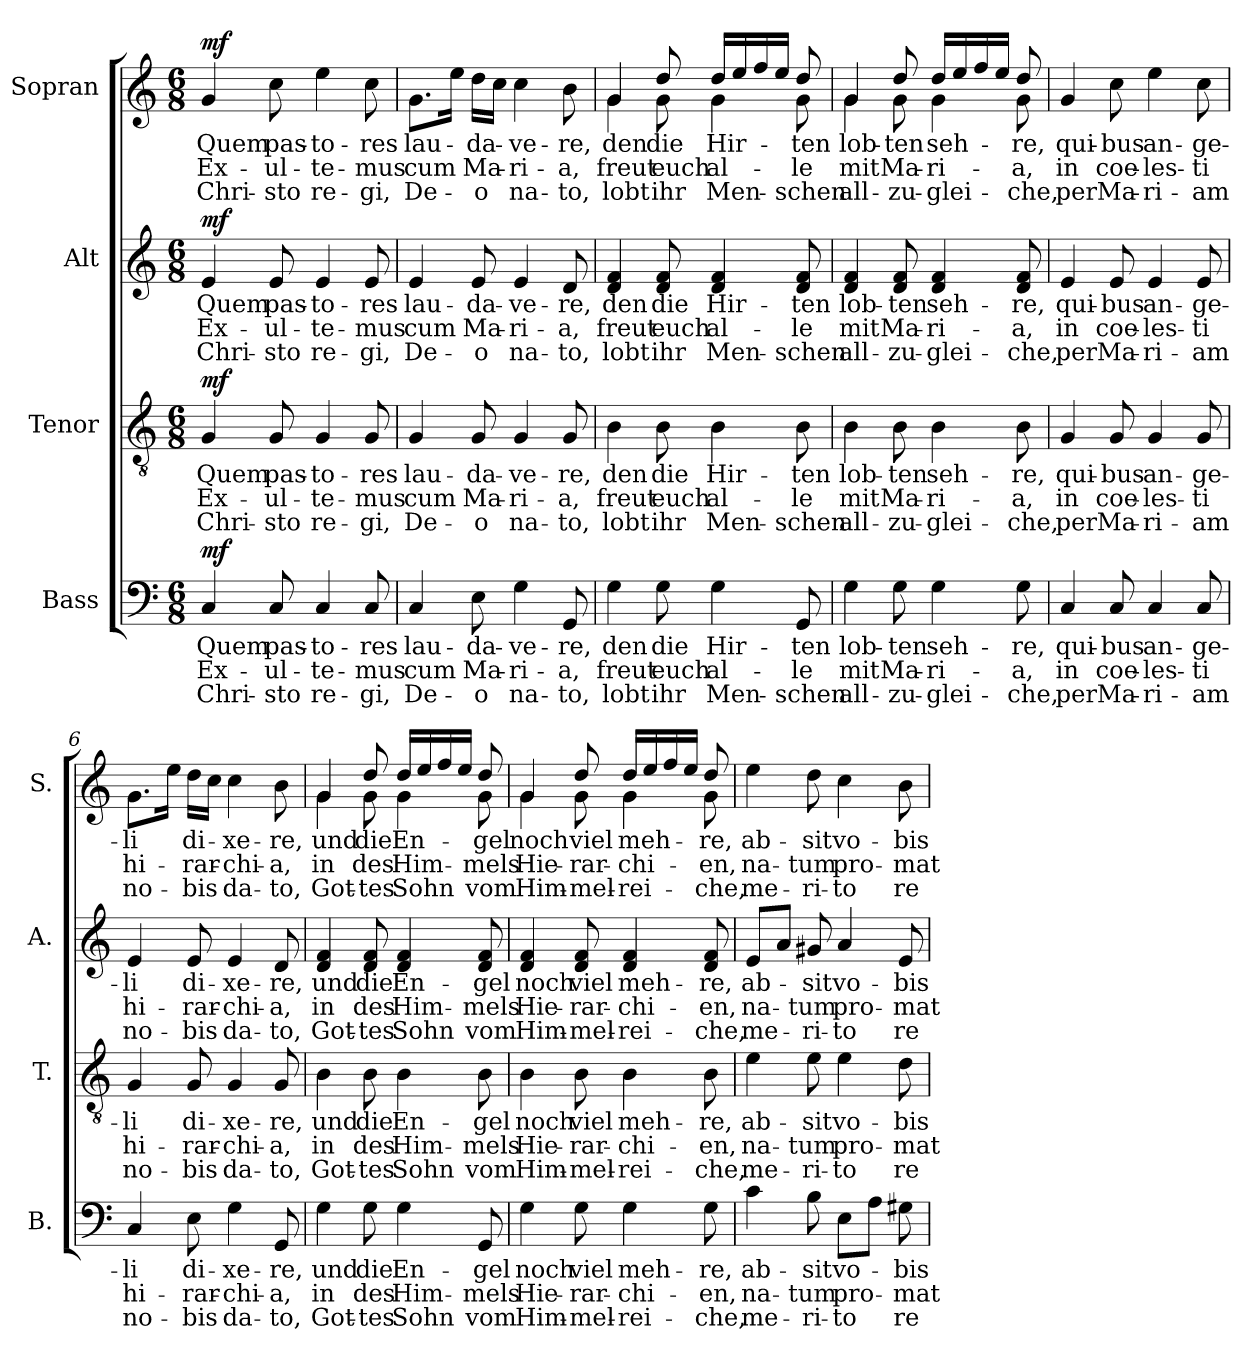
**kern	**text	**text	**text	**dynam	**kern	**text	**text	**text	**dynam	**kern	**text	**text	**text	**dynam	**kern	**text	**text	**text	**dynam
*part4	*part4	*part4	*part4	*part4	*part3	*part3	*part3	*part3	*part3	*part2	*part2	*part2	*part2	*part2	*part1	*part1	*part1	*part1	*part1
*staff4	*staff4	*staff4	*staff4	*staff4	*staff3	*staff3	*staff3	*staff3	*staff3	*staff2	*staff2	*staff2	*staff2	*staff2	*staff1	*staff1	*staff1	*staff1	*staff1
*I"Bass	*	*	*	*	*I"Tenor	*	*	*	*	*I"Alt	*	*	*	*	*I"Sopran	*	*	*	*
*I'B.	*	*	*	*	*I'T.	*	*	*	*	*I'A.	*	*	*	*	*I'S.	*	*	*	*
*clefF4	*	*	*	*	*clefGv2	*	*	*	*	*clefG2	*	*	*	*	*clefG2	*	*	*	*
*k[]	*	*	*	*	*k[]	*	*	*	*	*k[]	*	*	*	*	*k[]	*	*	*	*
*C:	*	*	*	*	*C:	*	*	*	*	*C:	*	*	*	*	*C:	*	*	*	*
*M6/8	*	*	*	*	*M6/8	*	*	*	*	*M6/8	*	*	*	*	*M6/8	*	*	*	*
=1	=1	=1	=1	=1	=1	=1	=1	=1	=1	=1	=1	=1	=1	=1	=1	=1	=1	=1	=1
!	!LO:LY:b	!LO:LY:b	!LO:LY:b	!LO:DY:a	!	!LO:LY:b	!LO:LY:b	!LO:LY:b	!LO:DY:a	!	!LO:LY:b	!LO:LY:b	!LO:LY:b	!LO:DY:a	!	!LO:LY:b	!LO:LY:b	!LO:LY:b	!LO:DY:a
4C/	Quem	Ex-	Chri-	mf	4G/	Quem	Ex-	Chri-	mf	4e/	Quem	Ex-	Chri-	mf	4g/	Quem	Ex-	Chri-	mf
!	!LO:LY:b	!LO:LY:b	!LO:LY:b	!	!	!LO:LY:b	!LO:LY:b	!LO:LY:b	!	!	!LO:LY:b	!LO:LY:b	!LO:LY:b	!	!	!LO:LY:b	!LO:LY:b	!LO:LY:b	!
8C/	pas-	-ul-	-sto	.	8G/	pas-	-ul-	-sto	.	8e/	pas-	-ul-	-sto	.	8cc\	pas-	-ul-	-sto	.
!	!LO:LY:b	!LO:LY:b	!LO:LY:b	!	!	!LO:LY:b	!LO:LY:b	!LO:LY:b	!	!	!LO:LY:b	!LO:LY:b	!LO:LY:b	!	!	!LO:LY:b	!LO:LY:b	!LO:LY:b	!
4C/	-to-	-te-	re-	.	4G/	-to-	-te-	re-	.	4e/	-to-	-te-	re-	.	4ee\	-to-	-te-	re-	.
!	!LO:LY:b	!LO:LY:b	!LO:LY:b	!	!	!LO:LY:b	!LO:LY:b	!LO:LY:b	!	!	!LO:LY:b	!LO:LY:b	!LO:LY:b	!	!	!LO:LY:b	!LO:LY:b	!LO:LY:b	!
8C/	-res	-mus	-gi,	.	8G/	-res	-mus	-gi,	.	8e/	-res	-mus	-gi,	.	8cc\	-res	-mus	-gi,	.
=2	=2	=2	=2	=2	=2	=2	=2	=2	=2	=2	=2	=2	=2	=2	=2	=2	=2	=2	=2
!	!LO:LY:b	!LO:LY:b	!LO:LY:b	!	!	!LO:LY:b	!LO:LY:b	!LO:LY:b	!	!	!LO:LY:b	!LO:LY:b	!LO:LY:b	!	!	!LO:LY:b	!LO:LY:b	!LO:LY:b	!
4C/	lau-	cum	De-	.	4G/	lau-	cum	De-	.	4e/	lau-	cum	De-	.	8.g\L	lau-	cum	De-	.
.	.	.	.	.	.	.	.	.	.	.	.	.	.	.	16ee\Jk	.	.	.	.
!	!LO:LY:b	!LO:LY:b	!LO:LY:b	!	!	!LO:LY:b	!LO:LY:b	!LO:LY:b	!	!	!LO:LY:b	!LO:LY:b	!LO:LY:b	!	!	!LO:LY:b	!LO:LY:b	!LO:LY:b	!
8E\	-da-	Ma-	-o	.	8G/	-da-	Ma-	-o	.	8e/	-da-	Ma-	-o	.	16dd\LL	-da-	Ma-	-o	.
.	.	.	.	.	.	.	.	.	.	.	.	.	.	.	16cc\JJ	.	.	.	.
!	!LO:LY:b	!LO:LY:b	!LO:LY:b	!	!	!LO:LY:b	!LO:LY:b	!LO:LY:b	!	!	!LO:LY:b	!LO:LY:b	!LO:LY:b	!	!	!LO:LY:b	!LO:LY:b	!LO:LY:b	!
4G\	-ve-	-ri-	na-	.	4G/	-ve-	-ri-	na-	.	4e/	-ve-	-ri-	na-	.	4cc\	-ve-	-ri-	na-	.
!	!LO:LY:b	!LO:LY:b	!LO:LY:b	!	!	!LO:LY:b	!LO:LY:b	!LO:LY:b	!	!	!LO:LY:b	!LO:LY:b	!LO:LY:b	!	!	!LO:LY:b	!LO:LY:b	!LO:LY:b	!
8GG/	-re,	-a,	-to,	.	8G/	-re,	-a,	-to,	.	8d/	-re,	-a,	-to,	.	8b\	-re,	-a,	-to,	.
=3	=3	=3	=3	=3	=3	=3	=3	=3	=3	=3	=3	=3	=3	=3	=3	=3	=3	=3	=3
!	!LO:LY:b	!LO:LY:b	!LO:LY:b	!	!	!LO:LY:b	!LO:LY:b	!LO:LY:b	!	!	!LO:LY:b	!LO:LY:b	!LO:LY:b	!	!	!LO:LY:b	!LO:LY:b	!LO:LY:b	!
*	*	*	*	*	*	*	*	*	*	*	*	*	*	*	*^	*	*	*	*
4G\	den	freut	lobt	.	4B\	den	freut	lobt	.	4d/ 4f/	den	freut	lobt	.	4g/	4g\	den	freut	lobt	.
!	!LO:LY:b	!LO:LY:b	!LO:LY:b	!	!	!LO:LY:b	!LO:LY:b	!LO:LY:b	!	!	!LO:LY:b	!LO:LY:b	!LO:LY:b	!	!	!	!LO:LY:b	!LO:LY:b	!LO:LY:b	!
8G\	die	euch	ihr	.	8B\	die	euch	ihr	.	8d/ 8f/	die	euch	ihr	.	8dd/	8g\	die	euch	ihr	.
!	!LO:LY:b	!LO:LY:b	!LO:LY:b	!	!	!LO:LY:b	!LO:LY:b	!LO:LY:b	!	!	!LO:LY:b	!LO:LY:b	!LO:LY:b	!	!	!	!LO:LY:b	!LO:LY:b	!LO:LY:b	!
4G\	Hir-	al-	Men-	.	4B\	Hir-	al-	Men-	.	4d/ 4f/	Hir-	al-	Men-	.	16dd/LL	4g\	Hir-	al-	Men-	.
.	.	.	.	.	.	.	.	.	.	.	.	.	.	.	16ee/	.	.	.	.	.
.	.	.	.	.	.	.	.	.	.	.	.	.	.	.	16ff/	.	.	.	.	.
.	.	.	.	.	.	.	.	.	.	.	.	.	.	.	16ee/JJ	.	.	.	.	.
!	!LO:LY:b	!LO:LY:b	!LO:LY:b	!	!	!LO:LY:b	!LO:LY:b	!LO:LY:b	!	!	!LO:LY:b	!LO:LY:b	!LO:LY:b	!	!	!	!LO:LY:b	!LO:LY:b	!LO:LY:b	!
8GG/	-ten	-le	-schen	.	8B\	-ten	-le	-schen	.	8d/ 8f/	-ten	-le	-schen	.	8dd/	8g\	-ten	-le	-schen	.
=4	=4	=4	=4	=4	=4	=4	=4	=4	=4	=4	=4	=4	=4	=4	=4	=4	=4	=4	=4	=4
!	!LO:LY:b	!LO:LY:b	!LO:LY:b	!	!	!LO:LY:b	!LO:LY:b	!LO:LY:b	!	!	!LO:LY:b	!LO:LY:b	!LO:LY:b	!	!	!	!LO:LY:b	!LO:LY:b	!LO:LY:b	!
4G\	lob-	mit	all-	.	4B\	lob-	mit	all-	.	4d/ 4f/	lob-	mit	all-	.	4g/	4g\	lob-	mit	all-	.
!	!LO:LY:b	!LO:LY:b	!LO:LY:b	!	!	!LO:LY:b	!LO:LY:b	!LO:LY:b	!	!	!LO:LY:b	!LO:LY:b	!LO:LY:b	!	!	!	!LO:LY:b	!LO:LY:b	!LO:LY:b	!
8G\	-ten	Ma-	-zu-	.	8B\	-ten	Ma-	-zu-	.	8d/ 8f/	-ten	Ma-	-zu-	.	8dd/	8g\	-ten	Ma-	-zu-	.
!	!LO:LY:b	!LO:LY:b	!LO:LY:b	!	!	!LO:LY:b	!LO:LY:b	!LO:LY:b	!	!	!LO:LY:b	!LO:LY:b	!LO:LY:b	!	!	!	!LO:LY:b	!LO:LY:b	!LO:LY:b	!
4G\	seh-	-ri-	-glei-	.	4B\	seh-	-ri-	-glei-	.	4d/ 4f/	seh-	-ri-	-glei-	.	16dd/LL	4g\	seh-	-ri-	-glei-	.
.	.	.	.	.	.	.	.	.	.	.	.	.	.	.	16ee/	.	.	.	.	.
.	.	.	.	.	.	.	.	.	.	.	.	.	.	.	16ff/	.	.	.	.	.
.	.	.	.	.	.	.	.	.	.	.	.	.	.	.	16ee/JJ	.	.	.	.	.
!	!LO:LY:b	!LO:LY:b	!LO:LY:b	!	!	!LO:LY:b	!LO:LY:b	!LO:LY:b	!	!	!LO:LY:b	!LO:LY:b	!LO:LY:b	!	!	!	!LO:LY:b	!LO:LY:b	!LO:LY:b	!
8G\	-re,	-a,	-che,	.	8B\	-re,	-a,	-che,	.	8d/ 8f/	-re,	-a,	-che,	.	8dd/	8g\	-re,	-a,	-che,	.
!!LO:LB:g=z
=5	=5	=5	=5	=5	=5	=5	=5	=5	=5	=5	=5	=5	=5	=5	=5	=5	=5	=5	=5	=5
!	!LO:LY:b	!LO:LY:b	!LO:LY:b	!	!	!LO:LY:b	!LO:LY:b	!LO:LY:b	!	!	!LO:LY:b	!LO:LY:b	!LO:LY:b	!	!	!	!LO:LY:b	!LO:LY:b	!LO:LY:b	!
*	*	*	*	*	*	*	*	*	*	*	*	*	*	*	*v	*v	*	*	*	*
4C/	qui-	in	per	.	4G/	qui-	in	per	.	4e/	qui-	in	per	.	4g/	qui-	in	per	.
!	!LO:LY:b	!LO:LY:b	!LO:LY:b	!	!	!LO:LY:b	!LO:LY:b	!LO:LY:b	!	!	!LO:LY:b	!LO:LY:b	!LO:LY:b	!	!	!LO:LY:b	!LO:LY:b	!LO:LY:b	!
8C/	-bus	coe-	Ma-	.	8G/	-bus	coe-	Ma-	.	8e/	-bus	coe-	Ma-	.	8cc\	-bus	coe-	Ma-	.
!	!LO:LY:b	!LO:LY:b	!LO:LY:b	!	!	!LO:LY:b	!LO:LY:b	!LO:LY:b	!	!	!LO:LY:b	!LO:LY:b	!LO:LY:b	!	!	!LO:LY:b	!LO:LY:b	!LO:LY:b	!
4C/	an-	-les-	-ri-	.	4G/	an-	-les-	-ri-	.	4e/	an-	-les-	-ri-	.	4ee\	an-	-les-	-ri-	.
!	!LO:LY:b	!LO:LY:b	!LO:LY:b	!	!	!LO:LY:b	!LO:LY:b	!LO:LY:b	!	!	!LO:LY:b	!LO:LY:b	!LO:LY:b	!	!	!LO:LY:b	!LO:LY:b	!LO:LY:b	!
8C/	-ge-	-ti	-am	.	8G/	-ge-	-ti	-am	.	8e/	-ge-	-ti	-am	.	8cc\	-ge-	-ti	-am	.
=6	=6	=6	=6	=6	=6	=6	=6	=6	=6	=6	=6	=6	=6	=6	=6	=6	=6	=6	=6
!	!LO:LY:b	!LO:LY:b	!LO:LY:b	!	!	!LO:LY:b	!LO:LY:b	!LO:LY:b	!	!	!LO:LY:b	!LO:LY:b	!LO:LY:b	!	!	!LO:LY:b	!LO:LY:b	!LO:LY:b	!
4C/	-li	hi-	no-	.	4G/	-li	hi-	no-	.	4e/	-li	hi-	no-	.	8.g\L	-li	hi-	no-	.
.	.	.	.	.	.	.	.	.	.	.	.	.	.	.	16ee\Jk	.	.	.	.
!	!LO:LY:b	!LO:LY:b	!LO:LY:b	!	!	!LO:LY:b	!LO:LY:b	!LO:LY:b	!	!	!LO:LY:b	!LO:LY:b	!LO:LY:b	!	!	!LO:LY:b	!LO:LY:b	!LO:LY:b	!
8E\	di-	-rar-	-bis	.	8G/	di-	-rar-	-bis	.	8e/	di-	-rar-	-bis	.	16dd\LL	di-	-rar-	-bis	.
.	.	.	.	.	.	.	.	.	.	.	.	.	.	.	16cc\JJ	.	.	.	.
!	!LO:LY:b	!LO:LY:b	!LO:LY:b	!	!	!LO:LY:b	!LO:LY:b	!LO:LY:b	!	!	!LO:LY:b	!LO:LY:b	!LO:LY:b	!	!	!LO:LY:b	!LO:LY:b	!LO:LY:b	!
4G\	-xe-	-chi-	da-	.	4G/	-xe-	-chi-	da-	.	4e/	-xe-	-chi-	da-	.	4cc\	-xe-	-chi-	da-	.
!	!LO:LY:b	!LO:LY:b	!LO:LY:b	!	!	!LO:LY:b	!LO:LY:b	!LO:LY:b	!	!	!LO:LY:b	!LO:LY:b	!LO:LY:b	!	!	!LO:LY:b	!LO:LY:b	!LO:LY:b	!
8GG/	-re,	-a,	-to,	.	8G/	-re,	-a,	-to,	.	8d/	-re,	-a,	-to,	.	8b\	-re,	-a,	-to,	.
=7	=7	=7	=7	=7	=7	=7	=7	=7	=7	=7	=7	=7	=7	=7	=7	=7	=7	=7	=7
!	!LO:LY:b	!LO:LY:b	!LO:LY:b	!	!	!LO:LY:b	!LO:LY:b	!LO:LY:b	!	!	!LO:LY:b	!LO:LY:b	!LO:LY:b	!	!	!LO:LY:b	!LO:LY:b	!LO:LY:b	!
*	*	*	*	*	*	*	*	*	*	*	*	*	*	*	*^	*	*	*	*
4G\	und	in	Got-	.	4B\	und	in	Got-	.	4d/ 4f/	und	in	Got-	.	4g/	4g\	und	in	Got-	.
!	!LO:LY:b	!LO:LY:b	!LO:LY:b	!	!	!LO:LY:b	!LO:LY:b	!LO:LY:b	!	!	!LO:LY:b	!LO:LY:b	!LO:LY:b	!	!	!	!LO:LY:b	!LO:LY:b	!LO:LY:b	!
8G\	die	des	-tes	.	8B\	die	des	-tes	.	8d/ 8f/	die	des	-tes	.	8dd/	8g\	die	des	-tes	.
!	!LO:LY:b	!LO:LY:b	!LO:LY:b	!	!	!LO:LY:b	!LO:LY:b	!LO:LY:b	!	!	!LO:LY:b	!LO:LY:b	!LO:LY:b	!	!	!	!LO:LY:b	!LO:LY:b	!LO:LY:b	!
4G\	En-	Him-	Sohn	.	4B\	En-	Him-	Sohn	.	4d/ 4f/	En-	Him-	Sohn	.	16dd/LL	4g\	En-	Him-	Sohn	.
.	.	.	.	.	.	.	.	.	.	.	.	.	.	.	16ee/	.	.	.	.	.
.	.	.	.	.	.	.	.	.	.	.	.	.	.	.	16ff/	.	.	.	.	.
.	.	.	.	.	.	.	.	.	.	.	.	.	.	.	16ee/JJ	.	.	.	.	.
!	!LO:LY:b	!LO:LY:b	!LO:LY:b	!	!	!LO:LY:b	!LO:LY:b	!LO:LY:b	!	!	!LO:LY:b	!LO:LY:b	!LO:LY:b	!	!	!	!LO:LY:b	!LO:LY:b	!LO:LY:b	!
8GG/	-gel	-mels	vom	.	8B\	-gel	-mels	vom	.	8d/ 8f/	-gel	-mels	vom	.	8dd/	8g\	-gel	-mels	vom	.
=8	=8	=8	=8	=8	=8	=8	=8	=8	=8	=8	=8	=8	=8	=8	=8	=8	=8	=8	=8	=8
!	!LO:LY:b	!LO:LY:b	!LO:LY:b	!	!	!LO:LY:b	!LO:LY:b	!LO:LY:b	!	!	!LO:LY:b	!LO:LY:b	!LO:LY:b	!	!	!	!LO:LY:b	!LO:LY:b	!LO:LY:b	!
4G\	noch	Hie-	Him-	.	4B\	noch	Hie-	Him-	.	4d/ 4f/	noch	Hie-	Him-	.	4g/	4g\	noch	Hie-	Him-	.
!	!LO:LY:b	!LO:LY:b	!LO:LY:b	!	!	!LO:LY:b	!LO:LY:b	!LO:LY:b	!	!	!LO:LY:b	!LO:LY:b	!LO:LY:b	!	!	!	!LO:LY:b	!LO:LY:b	!LO:LY:b	!
8G\	viel	-rar-	-mel-	.	8B\	viel	-rar-	-mel-	.	8d/ 8f/	viel	-rar-	-mel-	.	8dd/	8g\	viel	-rar-	-mel-	.
!	!LO:LY:b	!LO:LY:b	!LO:LY:b	!	!	!LO:LY:b	!LO:LY:b	!LO:LY:b	!	!	!LO:LY:b	!LO:LY:b	!LO:LY:b	!	!	!	!LO:LY:b	!LO:LY:b	!LO:LY:b	!
4G\	meh-	-chi-	-rei-	.	4B\	meh-	-chi-	-rei-	.	4d/ 4f/	meh-	-chi-	-rei-	.	16dd/LL	4g\	meh-	-chi-	-rei-	.
.	.	.	.	.	.	.	.	.	.	.	.	.	.	.	16ee/	.	.	.	.	.
.	.	.	.	.	.	.	.	.	.	.	.	.	.	.	16ff/	.	.	.	.	.
.	.	.	.	.	.	.	.	.	.	.	.	.	.	.	16ee/JJ	.	.	.	.	.
!	!LO:LY:b	!LO:LY:b	!LO:LY:b	!	!	!LO:LY:b	!LO:LY:b	!LO:LY:b	!	!	!LO:LY:b	!LO:LY:b	!LO:LY:b	!	!	!	!LO:LY:b	!LO:LY:b	!LO:LY:b	!
8G\	-re,	-en,	-che,	.	8B\	-re,	-en,	-che,	.	8d/ 8f/	-re,	-en,	-che,	.	8dd/	8g\	-re,	-en,	-che,	.
=9	=9	=9	=9	=9	=9	=9	=9	=9	=9	=9	=9	=9	=9	=9	=9	=9	=9	=9	=9	=9
!	!LO:LY:b	!LO:LY:b	!LO:LY:b	!	!	!LO:LY:b	!LO:LY:b	!LO:LY:b	!	!	!LO:LY:b	!LO:LY:b	!LO:LY:b	!	!	!	!LO:LY:b	!LO:LY:b	!LO:LY:b	!
*	*	*	*	*	*	*	*	*	*	*	*	*	*	*	*v	*v	*	*	*	*
4c\	ab-	na-	me-	.	4e\	ab-	na-	me-	.	8e/L	ab-	na-	me-	.	4ee\	ab-	na-	me-	.
.	.	.	.	.	.	.	.	.	.	8a/J	.	.	.	.	.	.	.	.	.
!	!LO:LY:b	!LO:LY:b	!LO:LY:b	!	!	!LO:LY:b	!LO:LY:b	!LO:LY:b	!	!	!LO:LY:b	!LO:LY:b	!LO:LY:b	!	!	!LO:LY:b	!LO:LY:b	!LO:LY:b	!
8B\	-sit	-tum	-ri-	.	8e\	-sit	-tum	-ri-	.	8g#X/	-sit	-tum	-ri-	.	8dd\	-sit	-tum	-ri-	.
!	!LO:LY:b	!LO:LY:b	!LO:LY:b	!	!	!LO:LY:b	!LO:LY:b	!LO:LY:b	!	!	!LO:LY:b	!LO:LY:b	!LO:LY:b	!	!	!LO:LY:b	!LO:LY:b	!LO:LY:b	!
8E\L	vo-	pro-	-to	.	4e\	vo-	pro-	-to	.	4a/	vo-	pro-	-to	.	4cc\	vo-	pro-	-to	.
8A\J	.	.	.	.	.	.	.	.	.	.	.	.	.	.	.	.	.	.	.
!	!LO:LY:b	!LO:LY:b	!LO:LY:b	!	!	!LO:LY:b	!LO:LY:b	!LO:LY:b	!	!	!LO:LY:b	!LO:LY:b	!LO:LY:b	!	!	!LO:LY:b	!LO:LY:b	!LO:LY:b	!
8G#X\	-bis	-mat	re-	.	8d\	-bis	-mat	re-	.	8e/	-bis	-mat	re-	.	8b\	-bis	-mat	re-	.
=	=	=	=	=	=	=	=	=	=	=	=	=	=	=	=	=	=	=	=
*-	*-	*-	*-	*-	*-	*-	*-	*-	*-	*-	*-	*-	*-	*-	*-	*-	*-	*-	*-
